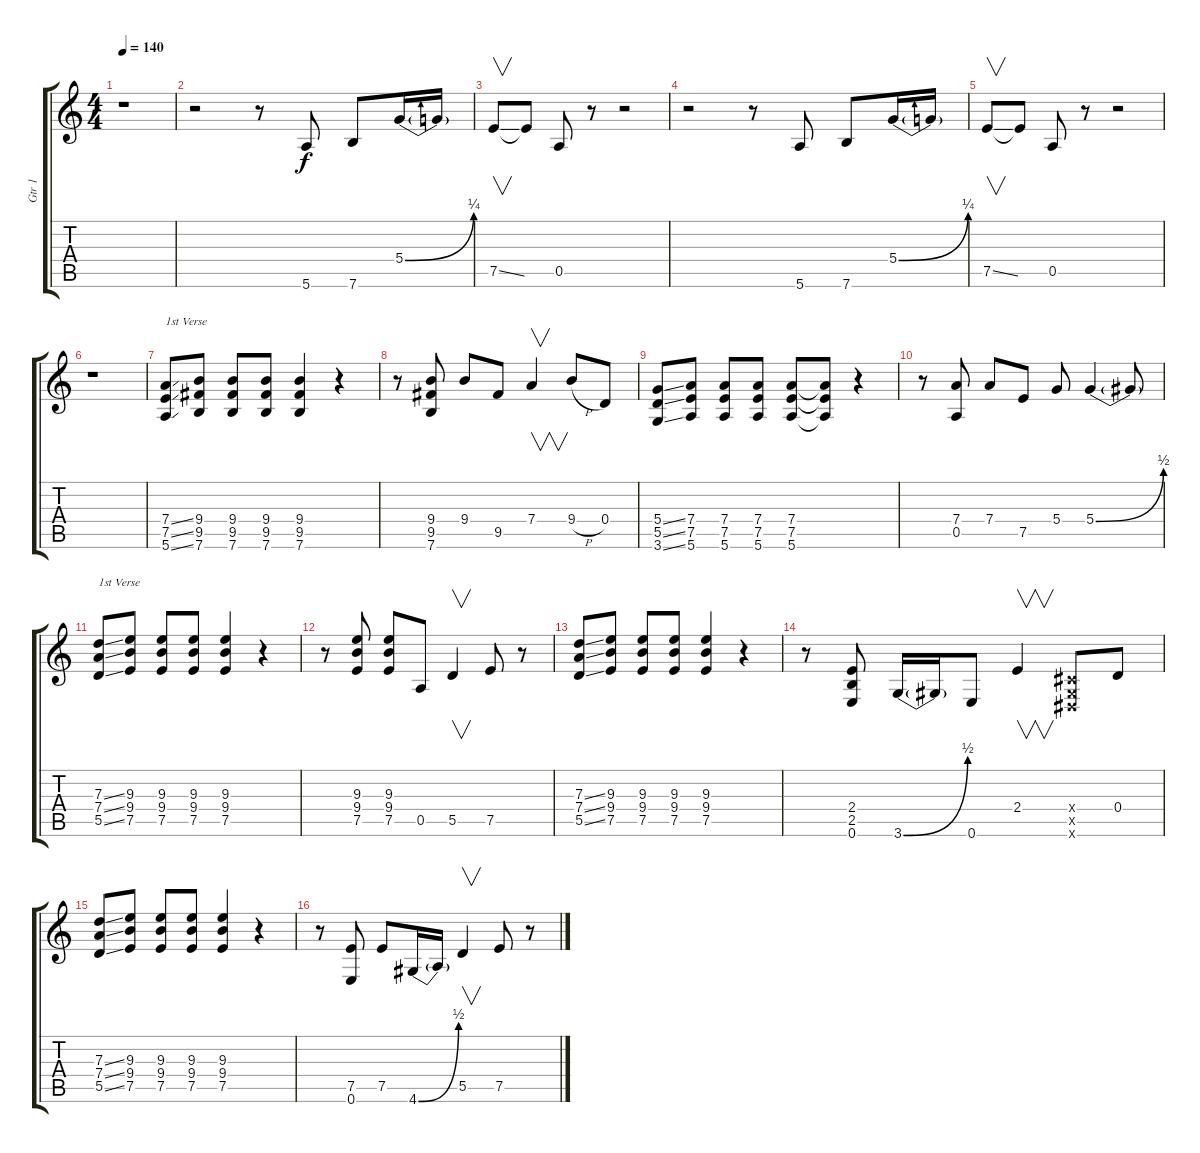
\track ("Gtr 1" "Gtr 1") {instrument overdrivenguitar}
\staff {score tabs}
\tuning (E4 B3 G3 D3 A2 E2) {hide}
\ts (4 4)
\tempo 140
\clef g2
\ks c
r.1{dy f instrument overdrivenguitar} |
r.2 r.8 5.6.8 7.6.8 5.4{be (bend 0 0 60 1)}.16 5.4{t}.16 |
7.5{ss}.8{v} 7.5{t}.8 0.5.8 r.8 r.2 |
r.2 r.8 5.6.8 7.6.8 5.4{be (bend 0 0 60 1)}.16 5.4{t}.16 |
7.5{ss}.8{v} 7.5{t}.8 0.5.8 r.8 r.2 |
r.1 |
(7.4{ss} 7.5{ss} 5.6{ss}).8{txt "1st Verse"} (9.4 9.5 7.6).8 (9.4 9.5 7.6).8 (9.4 9.5 7.6).8 (9.4 9.5 7.6).4 r.4 |
r.8 (9.4 9.5 7.6).8 9.4.8 9.5.8 7.4.4{v} 9.4{h}.8 0.4.8 |
(5.4{ss} 5.5{ss} 3.6{ss}).8 (7.4 7.5 5.6).8 (7.4 7.5 5.6).8 (7.4 7.5 5.6).8 (7.4 7.5 5.6).8 (7.4{t} 7.5{t} 5.6{t}).8 r.4 |
r.8 (7.4 0.5).8 7.4.8 7.5.8 5.4.8 5.4{be (bend 0 0 60 2)}.4 5.4{t}.8 |
(7.3{ss} 7.4{ss} 5.5{ss}).8{txt "1st Verse"} (9.3 9.4 7.5).8 (9.3 9.4 7.5).8 (9.3 9.4 7.5).8 (9.3 9.4 7.5).4 r.4 |
r.8 (9.3 9.4 7.5).8 (9.3 9.4 7.5).8 0.5.8 5.5.4{v} 7.5.8 r.8 |
(7.3{ss} 7.4{ss} 5.5{ss}).8 (9.3 9.4 7.5).8 (9.3 9.4 7.5).8 (9.3 9.4 7.5).8 (9.3 9.4 7.5).4 r.4 |
r.8 (2.4 2.5 0.6).8 3.6{be (bend 0 0 60 2)}.16 3.6{t}.16 0.6.8 2.4.4{v} (-1.4{x} -1.5{x} -1.6{x}).8 0.4.8 |
(7.3{ss} 7.4{ss} 5.5{ss}).8 (9.3 9.4 7.5).8 (9.3 9.4 7.5).8 (9.3 9.4 7.5).8 (9.3 9.4 7.5).4 r.4 |
r.8 (7.5 0.6).8 7.5.8 4.6{be (bend 0 0 60 2)}.16 4.6{t}.16 5.5.4{v} 7.5.8 r.8
